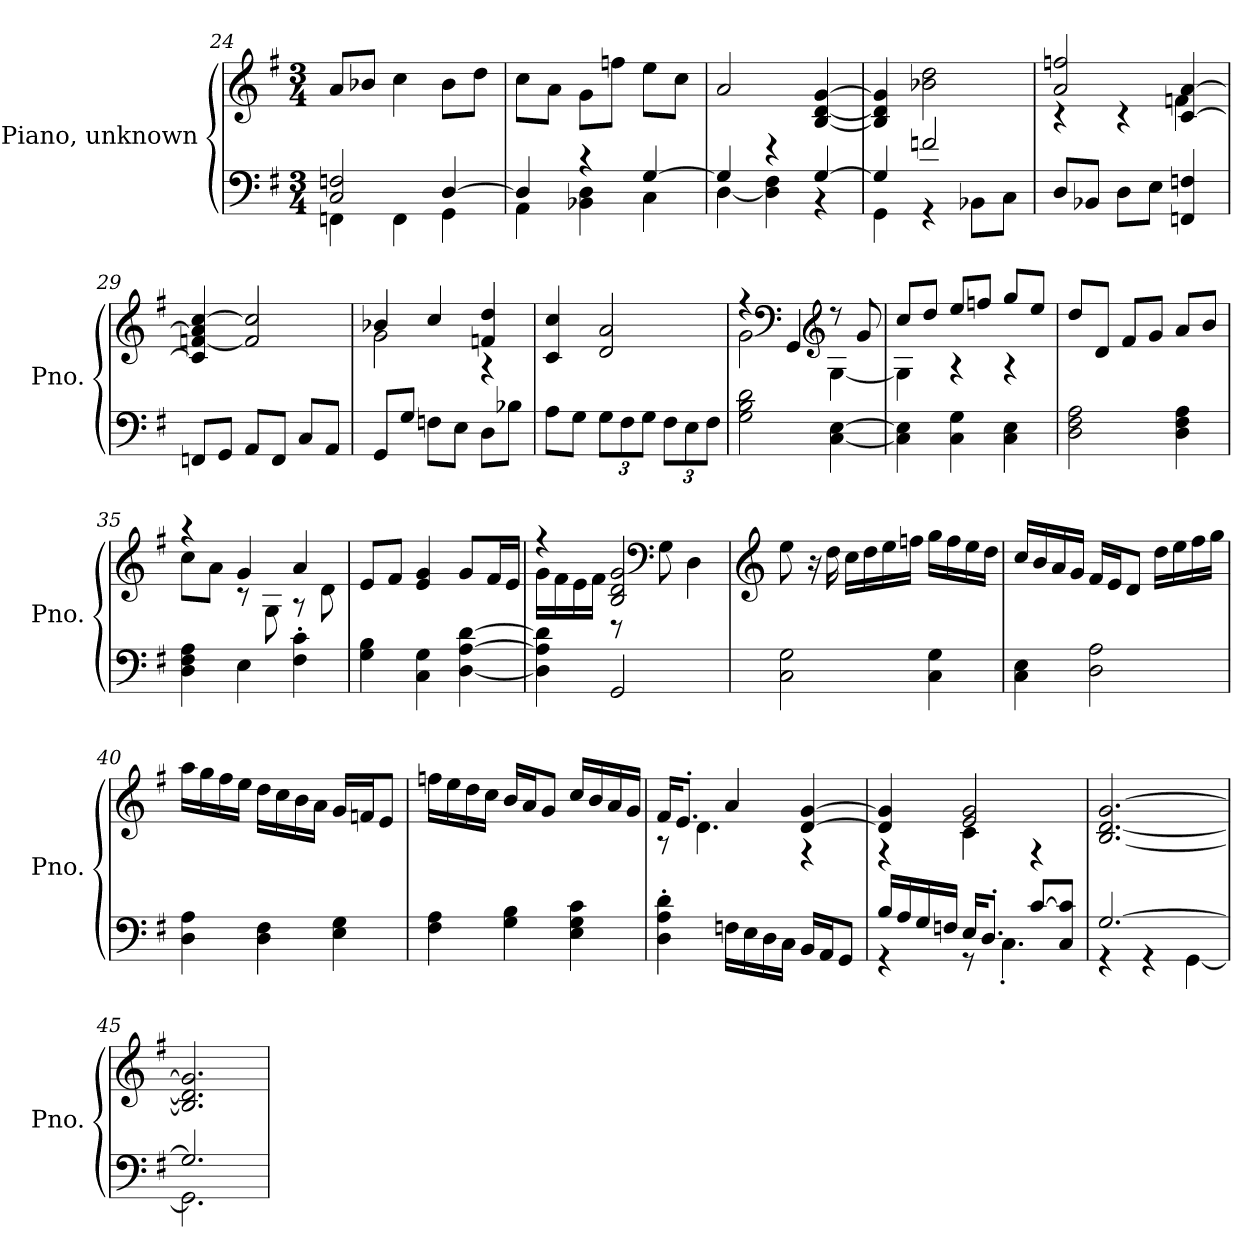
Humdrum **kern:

**kern	**kern
*part1	*part1
*staff2	*staff1
*I"Piano, unknown	*
*I'Pno.	*
*clefF4	*clefG2
*k[f#]	*k[f#]
*M3/4	*M3/4
=24	=24
*^	*
2C/ 2Fn/	4FFn\	8a/L
.	.	8b-X/J
.	4FF\	4cc\
[4D/	4GG\	8b-\L
.	.	8dd\J
!!LO:LB:g=z
=25	=25	=25
4D/]	4AA\	8cc\L
.	.	8a\J
4r	4BB-X\ 4D\	8g\L
.	.	8ffn\J
[4G/	4C\	8ee\L
.	.	8cc\J
=26	=26	=26
4G/]	[4D\	2a/
4r	4D\] 4F#\	.
[4G/	4r	[4B/ [4d/ [4g/
=27	=27	=27
4G/]	4GG\	4B/] 4d/] 4g/]
2fn/	4r	2b-X\ 2dd\
.	8BB-X\L	.
.	8C\J	.
*v	*v	*
=28	=28
*	*^
8D/L	2a/ 2ffn/	4r
8BB-X/J	.	.
8D\L	.	4r
8E\J	.	.
4FFn/ 4Fn/	[4c/ [4a/	4fn\
*	*v	*v
=29	=29
8FFn/L	4c/] [4fn/ 4a/] [4cc/
8GG/J	.
8AA/L	2f/] 2cc/]
8FF/J	.
8C/L	.
8AA/J	.
=30	=30
*	*^
8GG/L	4b-X/	2g\
8G/J	.	.
8Fn\L	4cc/	.
8E\J	.	.
8D\L	4fn/ 4dd/	4r
8B-X\J	.	.
*	*v	*v
!!LO:LB:g=z
=31	=31
8A\L	4c/ 4cc/
8G\J	.
*Xbrackettup	*
12G\L	2d/ 2a/
12F#\	.
12G\J	.
12F#\L	.
12E\	.
12F#\J	.
=32	=32
*	*^
2G\ 2B\ 2d\	4r	2g\
*	*clefF4	*
.	4GG/	.
*	*clefG2	*
[4C\ [4E\	8r	[4G\
.	8g/	.
=33	=33	=33
4C\] 4E\]	8cc/L	4G\]
.	8dd/J	.
4C\ 4G\	8ee/L	4r
.	8ffn/J	.
4C\ 4E\	8gg/L	4r
.	8ee/J	.
*	*v	*v
=34	=34
2D\ 2F#\ 2A\	8dd/L
.	8d/J
.	8f#/L
.	8g/J
4D\ 4F#\ 4A\	8a/L
.	8b/J
=35	=35
*	*^
4D\ 4F#\ 4A\	4r	8cc\L
.	.	8a\J
4E\	4g/	8r
.	.	8G\
4F#\' 4c\'	4a/	8r
.	.	8d\
*	*v	*v
=36	=36
4G\ 4B\	8e/L
.	8f#/J
4C\ 4G\	4e/ 4g/
[4D\ [4A\ [4d\	8g/L
.	16f#/L
.	16e/JJ
!!LO:PB:g=z
=37	=37
*	*^
4D\] 4A\] 4d\]	4r	16g\LL
.	.	16f#\
.	.	16e\
.	.	16f#\JJ
2GG/	2B/ 2d/ 2g/	8r
*	*clefF4	*
.	.	8G\
.	.	4D\
*	*v	*v
=38	=38
*	*clefG2
2C\ 2G\	8ee\
.	16r
.	16dd\
.	16cc\LL
.	16dd\
.	16ee\
.	16ffn\JJ
4C\ 4G\	16gg\LL
.	16ff\
.	16ee\
.	16dd\JJ
=39	=39
4C\ 4E\	16cc/LL
.	16b/
.	16a/
.	16g/JJ
2D\ 2A\	16f#/LL
.	16e/J
.	8d/J
.	16dd\LL
.	16ee\
.	16ff#\
.	16gg\JJ
=40	=40
4D\ 4A\	16aa\LL
.	16gg\
.	16ff#\
.	16ee\JJ
4D\ 4F#\	16dd\LL
.	16cc\
.	16b\
.	16a\JJ
4E\ 4G\	16g/LL
.	16fn/J
.	8e/J
!!LO:LB:g=z
=41	=41
4F#\ 4A\	16ffn\LL
.	16ee\
.	16dd\
.	16cc\JJ
4G\ 4B\	16b/LL
.	16a/J
.	8g/J
4E\ 4G\ 4c\	16cc/LL
.	16b/
.	16a/
.	16g/JJ
=42	=42
*	*^
4D\' 4A\' 4d\'	16f#/KL	8r
.	8.e'/J	.
.	.	4.d\
16Fn\LL	4a/	.
16E\	.	.
16D\	.	.
16C\JJ	.	.
16BB/LL	[4d/ [4g/	4r
16AA/J	.	.
8GG/J	.	.
=43	=43	=43
*^	*	*
16B/LL	4r	4d/] 4g/]	4r
16A/	.	.	.
16G/	.	.	.
16Fn/JJ	.	.	.
16E/KL	8r	2e/ 2g/	4c\
8.D'/J	.	.	.
.	4.C'\	.	.
[8c/L	.	.	4r
8C/ 8c/]J	.	.	.
*	*	*v	*v
=44	=44	=44
[2.G/	4r	[2.B/ [2.d/ [2.g/
.	4r	.
.	[4GG\	.
=45	=45	=45
2.G/]	2.GG\]	2.B/] 2.d/] 2.g/]
*v	*v	*
=	=
*-	*-
